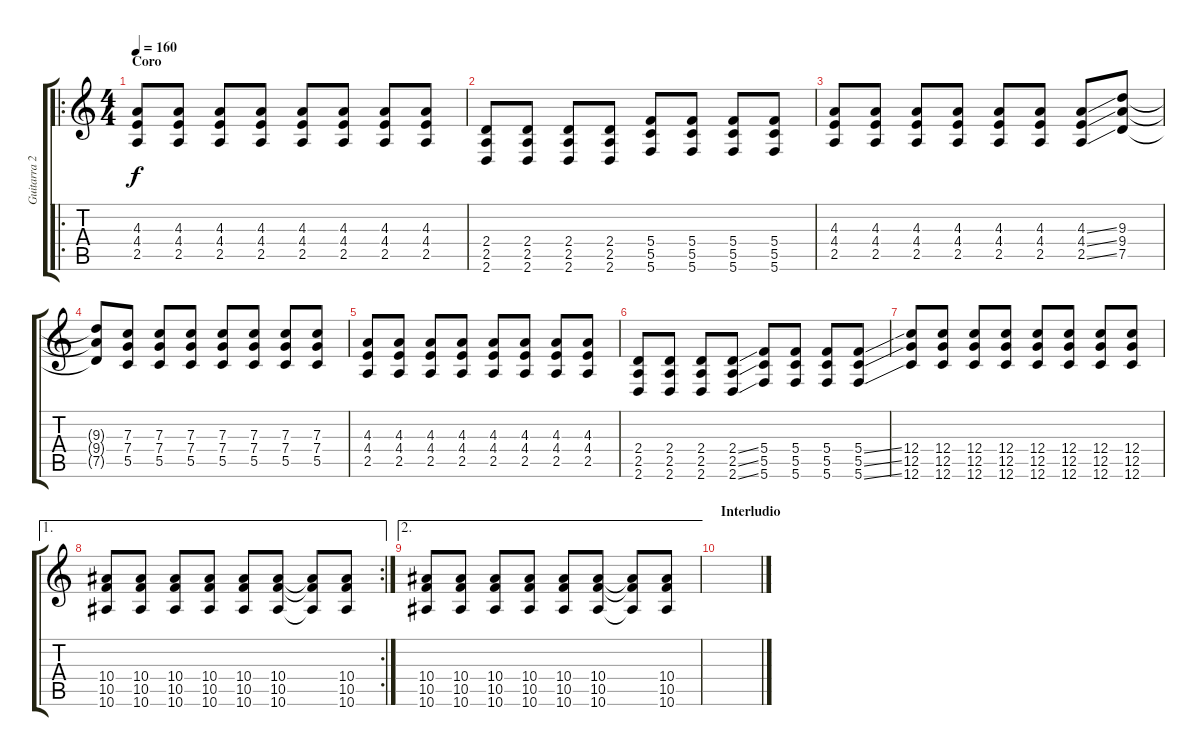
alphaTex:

\track ("Guitarra 2" "Guitarra 2") {instrument distortionguitar}
\staff {score tabs}
\tuning (D4 A3 F3 C3 G2 C2) {hide}
\ro
\ts (4 4)
\section ("" "Coro")
\tempo 160
\clef g2
\ks c
(4.3 4.4 2.5).8{dy f volume 16 instrument distortionguitar} (4.3 4.4 2.5).8 (4.3 4.4 2.5).8 (4.3 4.4 2.5).8 (4.3 4.4 2.5).8 (4.3 4.4 2.5).8 (4.3 4.4 2.5).8 (4.3 4.4 2.5).8 |
(2.4 2.5 2.6).8 (2.4 2.5 2.6).8 (2.4 2.5 2.6).8 (2.4 2.5 2.6).8 (5.4 5.5 5.6).8 (5.4 5.5 5.6).8 (5.4 5.5 5.6).8 (5.4 5.5 5.6).8 |
(4.3 4.4 2.5).8 (4.3 4.4 2.5).8 (4.3 4.4 2.5).8 (4.3 4.4 2.5).8 (4.3 4.4 2.5).8 (4.3 4.4 2.5).8 (4.3{ss} 4.4{ss} 2.5{ss}).8 (9.3 9.4 7.5).8 |
(9.3{t} 9.4{t} 7.5{t}).8 (7.3 7.4 5.5).8 (7.3 7.4 5.5).8 (7.3 7.4 5.5).8 (7.3 7.4 5.5).8 (7.3 7.4 5.5).8 (7.3 7.4 5.5).8 (7.3 7.4 5.5).8 |
(4.3 4.4 2.5).8 (4.3 4.4 2.5).8 (4.3 4.4 2.5).8 (4.3 4.4 2.5).8 (4.3 4.4 2.5).8 (4.3 4.4 2.5).8 (4.3 4.4 2.5).8 (4.3 4.4 2.5).8 |
(2.4 2.5 2.6).8 (2.4 2.5 2.6).8 (2.4 2.5 2.6).8 (2.4{ss} 2.5{ss} 2.6{ss}).8 (5.4 5.5 5.6).8 (5.4 5.5 5.6).8 (5.4 5.5 5.6).8 (5.4{ss} 5.5{ss} 5.6{ss}).8 |
(12.4 12.5 12.6).8 (12.4 12.5 12.6).8 (12.4 12.5 12.6).8 (12.4 12.5 12.6).8 (12.4 12.5 12.6).8 (12.4 12.5 12.6).8 (12.4 12.5 12.6).8 (12.4 12.5 12.6).8 |
\ae 1
\rc 2
(10.4 10.5 10.6).8 (10.4 10.5 10.6).8 (10.4 10.5 10.6).8 (10.4 10.5 10.6).8 (10.4 10.5 10.6).8 (10.4 10.5 10.6).8 (10.4{t} 10.5{t} 10.6{t}).8 (10.4 10.5 10.6).8 |
\ae 2
(10.4 10.5 10.6).8 (10.4 10.5 10.6).8 (10.4 10.5 10.6).8 (10.4 10.5 10.6).8 (10.4 10.5 10.6).8 (10.4 10.5 10.6).8 (10.4{t} 10.5{t} 10.6{t}).8 (10.4 10.5 10.6).8 |
\section ("" "Interludio")
